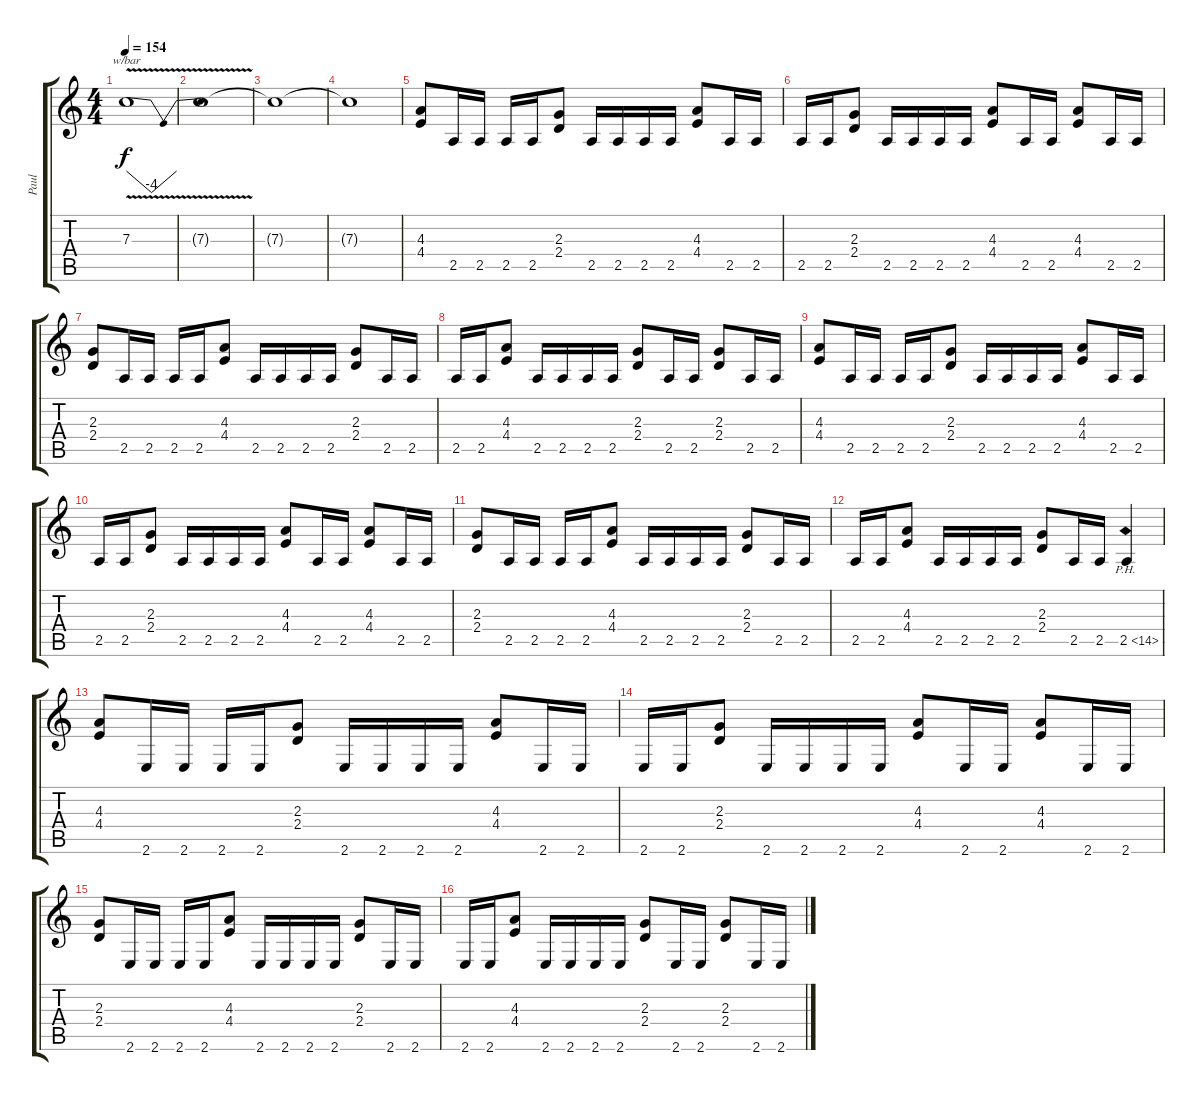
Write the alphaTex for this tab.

\track ("Paul" "Paul") {instrument distortionguitar}
\staff {score tabs}
\tuning (D4 A3 F3 C3 G2 D2) {hide}
\ts (4 4)
\tempo 154
\clef g2
\ks c
7.3{v}.1{tbe (dip default 0 0 30 -16 60 0) dy f instrument distortionguitar} |
7.3{t}.1 |
7.3{t}.1 |
7.3{t}.1 |
(4.3 4.4).8 2.5.16 2.5.16 2.5.16 2.5.16 (2.3 2.4).8 2.5.16 2.5.16 2.5.16 2.5.16 (4.3 4.4).8 2.5.16 2.5.16 |
2.5.16 2.5.16 (2.3 2.4).8 2.5.16 2.5.16 2.5.16 2.5.16 (4.3 4.4).8 2.5.16 2.5.16 (4.3 4.4).8 2.5.16 2.5.16 |
(2.3 2.4).8 2.5.16 2.5.16 2.5.16 2.5.16 (4.3 4.4).8 2.5.16 2.5.16 2.5.16 2.5.16 (2.3 2.4).8 2.5.16 2.5.16 |
2.5.16 2.5.16 (4.3 4.4).8 2.5.16 2.5.16 2.5.16 2.5.16 (2.3 2.4).8 2.5.16 2.5.16 (2.3 2.4).8 2.5.16 2.5.16 |
(4.3 4.4).8 2.5.16 2.5.16 2.5.16 2.5.16 (2.3 2.4).8 2.5.16 2.5.16 2.5.16 2.5.16 (4.3 4.4).8 2.5.16 2.5.16 |
2.5.16 2.5.16 (2.3 2.4).8 2.5.16 2.5.16 2.5.16 2.5.16 (4.3 4.4).8 2.5.16 2.5.16 (4.3 4.4).8 2.5.16 2.5.16 |
(2.3 2.4).8 2.5.16 2.5.16 2.5.16 2.5.16 (4.3 4.4).8 2.5.16 2.5.16 2.5.16 2.5.16 (2.3 2.4).8 2.5.16 2.5.16 |
2.5.16 2.5.16 (4.3 4.4).8 2.5.16 2.5.16 2.5.16 2.5.16 (2.3 2.4).8 2.5.16 2.5.16 2.5{ph 12}.4 |
(4.3 4.4).8 2.6.16 2.6.16 2.6.16 2.6.16 (2.3 2.4).8 2.6.16 2.6.16 2.6.16 2.6.16 (4.3 4.4).8 2.6.16 2.6.16 |
2.6.16 2.6.16 (2.3 2.4).8 2.6.16 2.6.16 2.6.16 2.6.16 (4.3 4.4).8 2.6.16 2.6.16 (4.3 4.4).8 2.6.16 2.6.16 |
(2.3 2.4).8 2.6.16 2.6.16 2.6.16 2.6.16 (4.3 4.4).8 2.6.16 2.6.16 2.6.16 2.6.16 (2.3 2.4).8 2.6.16 2.6.16 |
2.6.16 2.6.16 (4.3 4.4).8 2.6.16 2.6.16 2.6.16 2.6.16 (2.3 2.4).8 2.6.16 2.6.16 (2.3 2.4).8 2.6.16 2.6.16
